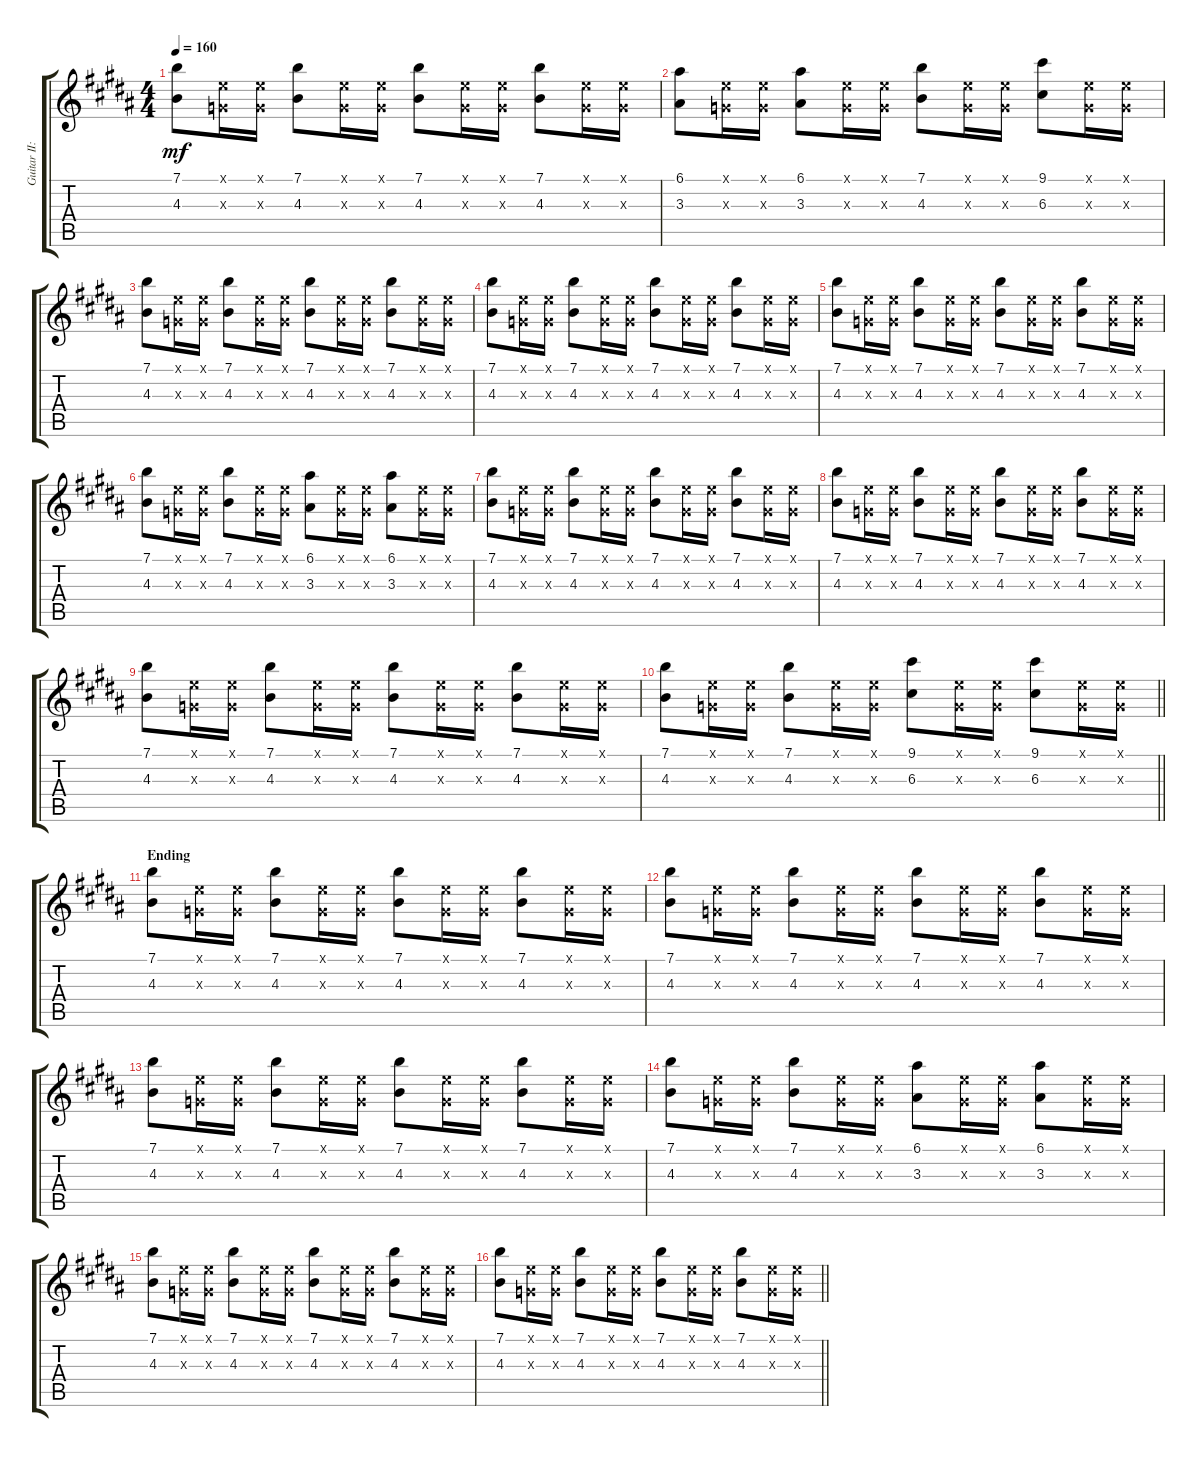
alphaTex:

\track ("Guitar II: Azusa Nakano" "Guitar II:") {instrument distortionguitar}
\staff {score tabs}
\tuning (E4 B3 G3 D3 A2 E2) {hide}
\ts (4 4)
\tempo 160
\clef g2
\ks b
(7.1 4.3).8{dy mf} (0.1{x} 0.3{x}).16 (0.1{x} 0.3{x}).16 (7.1 4.3).8 (0.1{x} 0.3{x}).16 (0.1{x} 0.3{x}).16 (7.1 4.3).8 (0.1{x} 0.3{x}).16 (0.1{x} 0.3{x}).16 (7.1 4.3).8 (0.1{x} 0.3{x}).16 (0.1{x} 0.3{x}).16 |
(6.1 3.3).8 (0.1{x} 0.3{x}).16 (0.1{x} 0.3{x}).16 (6.1 3.3).8 (0.1{x} 0.3{x}).16 (0.1{x} 0.3{x}).16 (7.1 4.3).8 (0.1{x} 0.3{x}).16 (0.1{x} 0.3{x}).16 (9.1 6.3).8 (0.1{x} 0.3{x}).16 (0.1{x} 0.3{x}).16 |
(7.1 4.3).8 (0.1{x} 0.3{x}).16 (0.1{x} 0.3{x}).16 (7.1 4.3).8 (0.1{x} 0.3{x}).16 (0.1{x} 0.3{x}).16 (7.1 4.3).8 (0.1{x} 0.3{x}).16 (0.1{x} 0.3{x}).16 (7.1 4.3).8 (0.1{x} 0.3{x}).16 (0.1{x} 0.3{x}).16 |
(7.1 4.3).8 (0.1{x} 0.3{x}).16 (0.1{x} 0.3{x}).16 (7.1 4.3).8 (0.1{x} 0.3{x}).16 (0.1{x} 0.3{x}).16 (7.1 4.3).8 (0.1{x} 0.3{x}).16 (0.1{x} 0.3{x}).16 (7.1 4.3).8 (0.1{x} 0.3{x}).16 (0.1{x} 0.3{x}).16 |
(7.1 4.3).8 (0.1{x} 0.3{x}).16 (0.1{x} 0.3{x}).16 (7.1 4.3).8 (0.1{x} 0.3{x}).16 (0.1{x} 0.3{x}).16 (7.1 4.3).8 (0.1{x} 0.3{x}).16 (0.1{x} 0.3{x}).16 (7.1 4.3).8 (0.1{x} 0.3{x}).16 (0.1{x} 0.3{x}).16 |
(7.1 4.3).8 (0.1{x} 0.3{x}).16 (0.1{x} 0.3{x}).16 (7.1 4.3).8 (0.1{x} 0.3{x}).16 (0.1{x} 0.3{x}).16 (6.1 3.3).8 (0.1{x} 0.3{x}).16 (0.1{x} 0.3{x}).16 (6.1 3.3).8 (0.1{x} 0.3{x}).16 (0.1{x} 0.3{x}).16 |
(7.1 4.3).8 (0.1{x} 0.3{x}).16 (0.1{x} 0.3{x}).16 (7.1 4.3).8 (0.1{x} 0.3{x}).16 (0.1{x} 0.3{x}).16 (7.1 4.3).8 (0.1{x} 0.3{x}).16 (0.1{x} 0.3{x}).16 (7.1 4.3).8 (0.1{x} 0.3{x}).16 (0.1{x} 0.3{x}).16 |
(7.1 4.3).8 (0.1{x} 0.3{x}).16 (0.1{x} 0.3{x}).16 (7.1 4.3).8 (0.1{x} 0.3{x}).16 (0.1{x} 0.3{x}).16 (7.1 4.3).8 (0.1{x} 0.3{x}).16 (0.1{x} 0.3{x}).16 (7.1 4.3).8 (0.1{x} 0.3{x}).16 (0.1{x} 0.3{x}).16 |
(7.1 4.3).8 (0.1{x} 0.3{x}).16 (0.1{x} 0.3{x}).16 (7.1 4.3).8 (0.1{x} 0.3{x}).16 (0.1{x} 0.3{x}).16 (7.1 4.3).8 (0.1{x} 0.3{x}).16 (0.1{x} 0.3{x}).16 (7.1 4.3).8 (0.1{x} 0.3{x}).16 (0.1{x} 0.3{x}).16 |
\barLineRight lightlight
(7.1 4.3).8 (0.1{x} 0.3{x}).16 (0.1{x} 0.3{x}).16 (7.1 4.3).8 (0.1{x} 0.3{x}).16 (0.1{x} 0.3{x}).16 (9.1 6.3).8 (0.1{x} 0.3{x}).16 (0.1{x} 0.3{x}).16 (9.1 6.3).8 (0.1{x} 0.3{x}).16 (0.1{x} 0.3{x}).16 |
\section ("" "Ending")
(7.1 4.3).8 (0.1{x} 0.3{x}).16 (0.1{x} 0.3{x}).16 (7.1 4.3).8 (0.1{x} 0.3{x}).16 (0.1{x} 0.3{x}).16 (7.1 4.3).8 (0.1{x} 0.3{x}).16 (0.1{x} 0.3{x}).16 (7.1 4.3).8 (0.1{x} 0.3{x}).16 (0.1{x} 0.3{x}).16 |
(7.1 4.3).8 (0.1{x} 0.3{x}).16 (0.1{x} 0.3{x}).16 (7.1 4.3).8 (0.1{x} 0.3{x}).16 (0.1{x} 0.3{x}).16 (7.1 4.3).8 (0.1{x} 0.3{x}).16 (0.1{x} 0.3{x}).16 (7.1 4.3).8 (0.1{x} 0.3{x}).16 (0.1{x} 0.3{x}).16 |
(7.1 4.3).8 (0.1{x} 0.3{x}).16 (0.1{x} 0.3{x}).16 (7.1 4.3).8 (0.1{x} 0.3{x}).16 (0.1{x} 0.3{x}).16 (7.1 4.3).8 (0.1{x} 0.3{x}).16 (0.1{x} 0.3{x}).16 (7.1 4.3).8 (0.1{x} 0.3{x}).16 (0.1{x} 0.3{x}).16 |
(7.1 4.3).8 (0.1{x} 0.3{x}).16 (0.1{x} 0.3{x}).16 (7.1 4.3).8 (0.1{x} 0.3{x}).16 (0.1{x} 0.3{x}).16 (6.1 3.3).8 (0.1{x} 0.3{x}).16 (0.1{x} 0.3{x}).16 (6.1 3.3).8 (0.1{x} 0.3{x}).16 (0.1{x} 0.3{x}).16 |
(7.1 4.3).8 (0.1{x} 0.3{x}).16 (0.1{x} 0.3{x}).16 (7.1 4.3).8 (0.1{x} 0.3{x}).16 (0.1{x} 0.3{x}).16 (7.1 4.3).8 (0.1{x} 0.3{x}).16 (0.1{x} 0.3{x}).16 (7.1 4.3).8 (0.1{x} 0.3{x}).16 (0.1{x} 0.3{x}).16 |
\barLineRight lightlight
(7.1 4.3).8 (0.1{x} 0.3{x}).16 (0.1{x} 0.3{x}).16 (7.1 4.3).8 (0.1{x} 0.3{x}).16 (0.1{x} 0.3{x}).16 (7.1 4.3).8 (0.1{x} 0.3{x}).16 (0.1{x} 0.3{x}).16 (7.1 4.3).8 (0.1{x} 0.3{x}).16 (0.1{x} 0.3{x}).16
